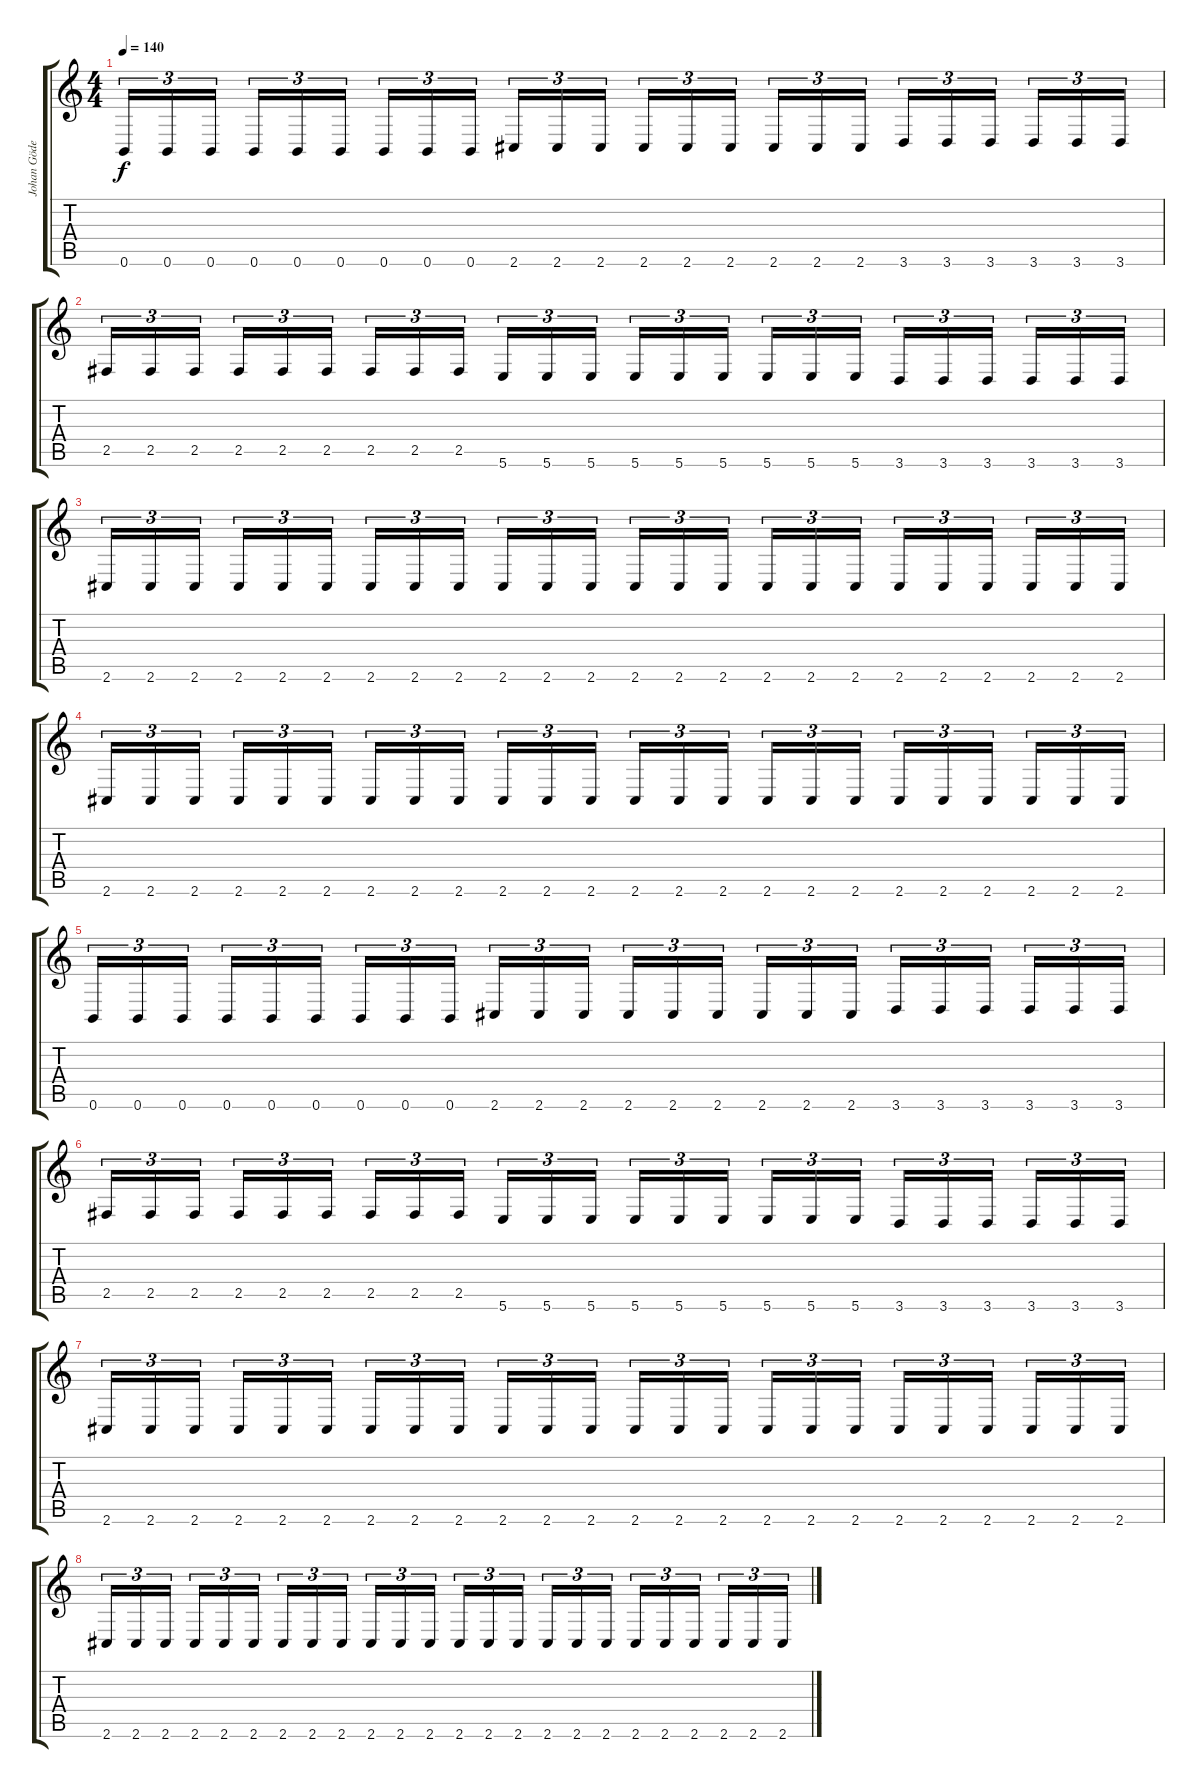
\track ("Johan Göderberg" "Johan Göde") {instrument distortionguitar}
\staff {score tabs}
\tuning (B3 Gb3 D3 A2 E2 B1) {hide}
\ts (4 4)
\tempo 140
\clef g2
\ks c
0.6.16{tu (3 2) dy f} 0.6.16{tu (3 2)} 0.6.16{tu (3 2)} 0.6.16{tu (3 2)} 0.6.16{tu (3 2)} 0.6.16{tu (3 2)} 0.6.16{tu (3 2)} 0.6.16{tu (3 2)} 0.6.16{tu (3 2)} 2.6.16{tu (3 2)} 2.6.16{tu (3 2)} 2.6.16{tu (3 2)} 2.6.16{tu (3 2)} 2.6.16{tu (3 2)} 2.6.16{tu (3 2)} 2.6.16{tu (3 2)} 2.6.16{tu (3 2)} 2.6.16{tu (3 2)} 3.6.16{tu (3 2)} 3.6.16{tu (3 2)} 3.6.16{tu (3 2)} 3.6.16{tu (3 2)} 3.6.16{tu (3 2)} 3.6.16{tu (3 2)} |
2.5.16{tu (3 2)} 2.5.16{tu (3 2)} 2.5.16{tu (3 2)} 2.5.16{tu (3 2)} 2.5.16{tu (3 2)} 2.5.16{tu (3 2)} 2.5.16{tu (3 2)} 2.5.16{tu (3 2)} 2.5.16{tu (3 2)} 5.6.16{tu (3 2)} 5.6.16{tu (3 2)} 5.6.16{tu (3 2)} 5.6.16{tu (3 2)} 5.6.16{tu (3 2)} 5.6.16{tu (3 2)} 5.6.16{tu (3 2)} 5.6.16{tu (3 2)} 5.6.16{tu (3 2)} 3.6.16{tu (3 2)} 3.6.16{tu (3 2)} 3.6.16{tu (3 2)} 3.6.16{tu (3 2)} 3.6.16{tu (3 2)} 3.6.16{tu (3 2)} |
2.6.16{tu (3 2)} 2.6.16{tu (3 2)} 2.6.16{tu (3 2)} 2.6.16{tu (3 2)} 2.6.16{tu (3 2)} 2.6.16{tu (3 2)} 2.6.16{tu (3 2)} 2.6.16{tu (3 2)} 2.6.16{tu (3 2)} 2.6.16{tu (3 2)} 2.6.16{tu (3 2)} 2.6.16{tu (3 2)} 2.6.16{tu (3 2)} 2.6.16{tu (3 2)} 2.6.16{tu (3 2)} 2.6.16{tu (3 2)} 2.6.16{tu (3 2)} 2.6.16{tu (3 2)} 2.6.16{tu (3 2)} 2.6.16{tu (3 2)} 2.6.16{tu (3 2)} 2.6.16{tu (3 2)} 2.6.16{tu (3 2)} 2.6.16{tu (3 2)} |
2.6.16{tu (3 2)} 2.6.16{tu (3 2)} 2.6.16{tu (3 2)} 2.6.16{tu (3 2)} 2.6.16{tu (3 2)} 2.6.16{tu (3 2)} 2.6.16{tu (3 2)} 2.6.16{tu (3 2)} 2.6.16{tu (3 2)} 2.6.16{tu (3 2)} 2.6.16{tu (3 2)} 2.6.16{tu (3 2)} 2.6.16{tu (3 2)} 2.6.16{tu (3 2)} 2.6.16{tu (3 2)} 2.6.16{tu (3 2)} 2.6.16{tu (3 2)} 2.6.16{tu (3 2)} 2.6.16{tu (3 2)} 2.6.16{tu (3 2)} 2.6.16{tu (3 2)} 2.6.16{tu (3 2)} 2.6.16{tu (3 2)} 2.6.16{tu (3 2)} |
0.6.16{tu (3 2)} 0.6.16{tu (3 2)} 0.6.16{tu (3 2)} 0.6.16{tu (3 2)} 0.6.16{tu (3 2)} 0.6.16{tu (3 2)} 0.6.16{tu (3 2)} 0.6.16{tu (3 2)} 0.6.16{tu (3 2)} 2.6.16{tu (3 2)} 2.6.16{tu (3 2)} 2.6.16{tu (3 2)} 2.6.16{tu (3 2)} 2.6.16{tu (3 2)} 2.6.16{tu (3 2)} 2.6.16{tu (3 2)} 2.6.16{tu (3 2)} 2.6.16{tu (3 2)} 3.6.16{tu (3 2)} 3.6.16{tu (3 2)} 3.6.16{tu (3 2)} 3.6.16{tu (3 2)} 3.6.16{tu (3 2)} 3.6.16{tu (3 2)} |
2.5.16{tu (3 2)} 2.5.16{tu (3 2)} 2.5.16{tu (3 2)} 2.5.16{tu (3 2)} 2.5.16{tu (3 2)} 2.5.16{tu (3 2)} 2.5.16{tu (3 2)} 2.5.16{tu (3 2)} 2.5.16{tu (3 2)} 5.6.16{tu (3 2)} 5.6.16{tu (3 2)} 5.6.16{tu (3 2)} 5.6.16{tu (3 2)} 5.6.16{tu (3 2)} 5.6.16{tu (3 2)} 5.6.16{tu (3 2)} 5.6.16{tu (3 2)} 5.6.16{tu (3 2)} 3.6.16{tu (3 2)} 3.6.16{tu (3 2)} 3.6.16{tu (3 2)} 3.6.16{tu (3 2)} 3.6.16{tu (3 2)} 3.6.16{tu (3 2)} |
2.6.16{tu (3 2)} 2.6.16{tu (3 2)} 2.6.16{tu (3 2)} 2.6.16{tu (3 2)} 2.6.16{tu (3 2)} 2.6.16{tu (3 2)} 2.6.16{tu (3 2)} 2.6.16{tu (3 2)} 2.6.16{tu (3 2)} 2.6.16{tu (3 2)} 2.6.16{tu (3 2)} 2.6.16{tu (3 2)} 2.6.16{tu (3 2)} 2.6.16{tu (3 2)} 2.6.16{tu (3 2)} 2.6.16{tu (3 2)} 2.6.16{tu (3 2)} 2.6.16{tu (3 2)} 2.6.16{tu (3 2)} 2.6.16{tu (3 2)} 2.6.16{tu (3 2)} 2.6.16{tu (3 2)} 2.6.16{tu (3 2)} 2.6.16{tu (3 2)} |
2.6.16{tu (3 2)} 2.6.16{tu (3 2)} 2.6.16{tu (3 2)} 2.6.16{tu (3 2)} 2.6.16{tu (3 2)} 2.6.16{tu (3 2)} 2.6.16{tu (3 2)} 2.6.16{tu (3 2)} 2.6.16{tu (3 2)} 2.6.16{tu (3 2)} 2.6.16{tu (3 2)} 2.6.16{tu (3 2)} 2.6.16{tu (3 2)} 2.6.16{tu (3 2)} 2.6.16{tu (3 2)} 2.6.16{tu (3 2)} 2.6.16{tu (3 2)} 2.6.16{tu (3 2)} 2.6.16{tu (3 2)} 2.6.16{tu (3 2)} 2.6.16{tu (3 2)} 2.6.16{tu (3 2)} 2.6.16{tu (3 2)} 2.6.16{tu (3 2)}
